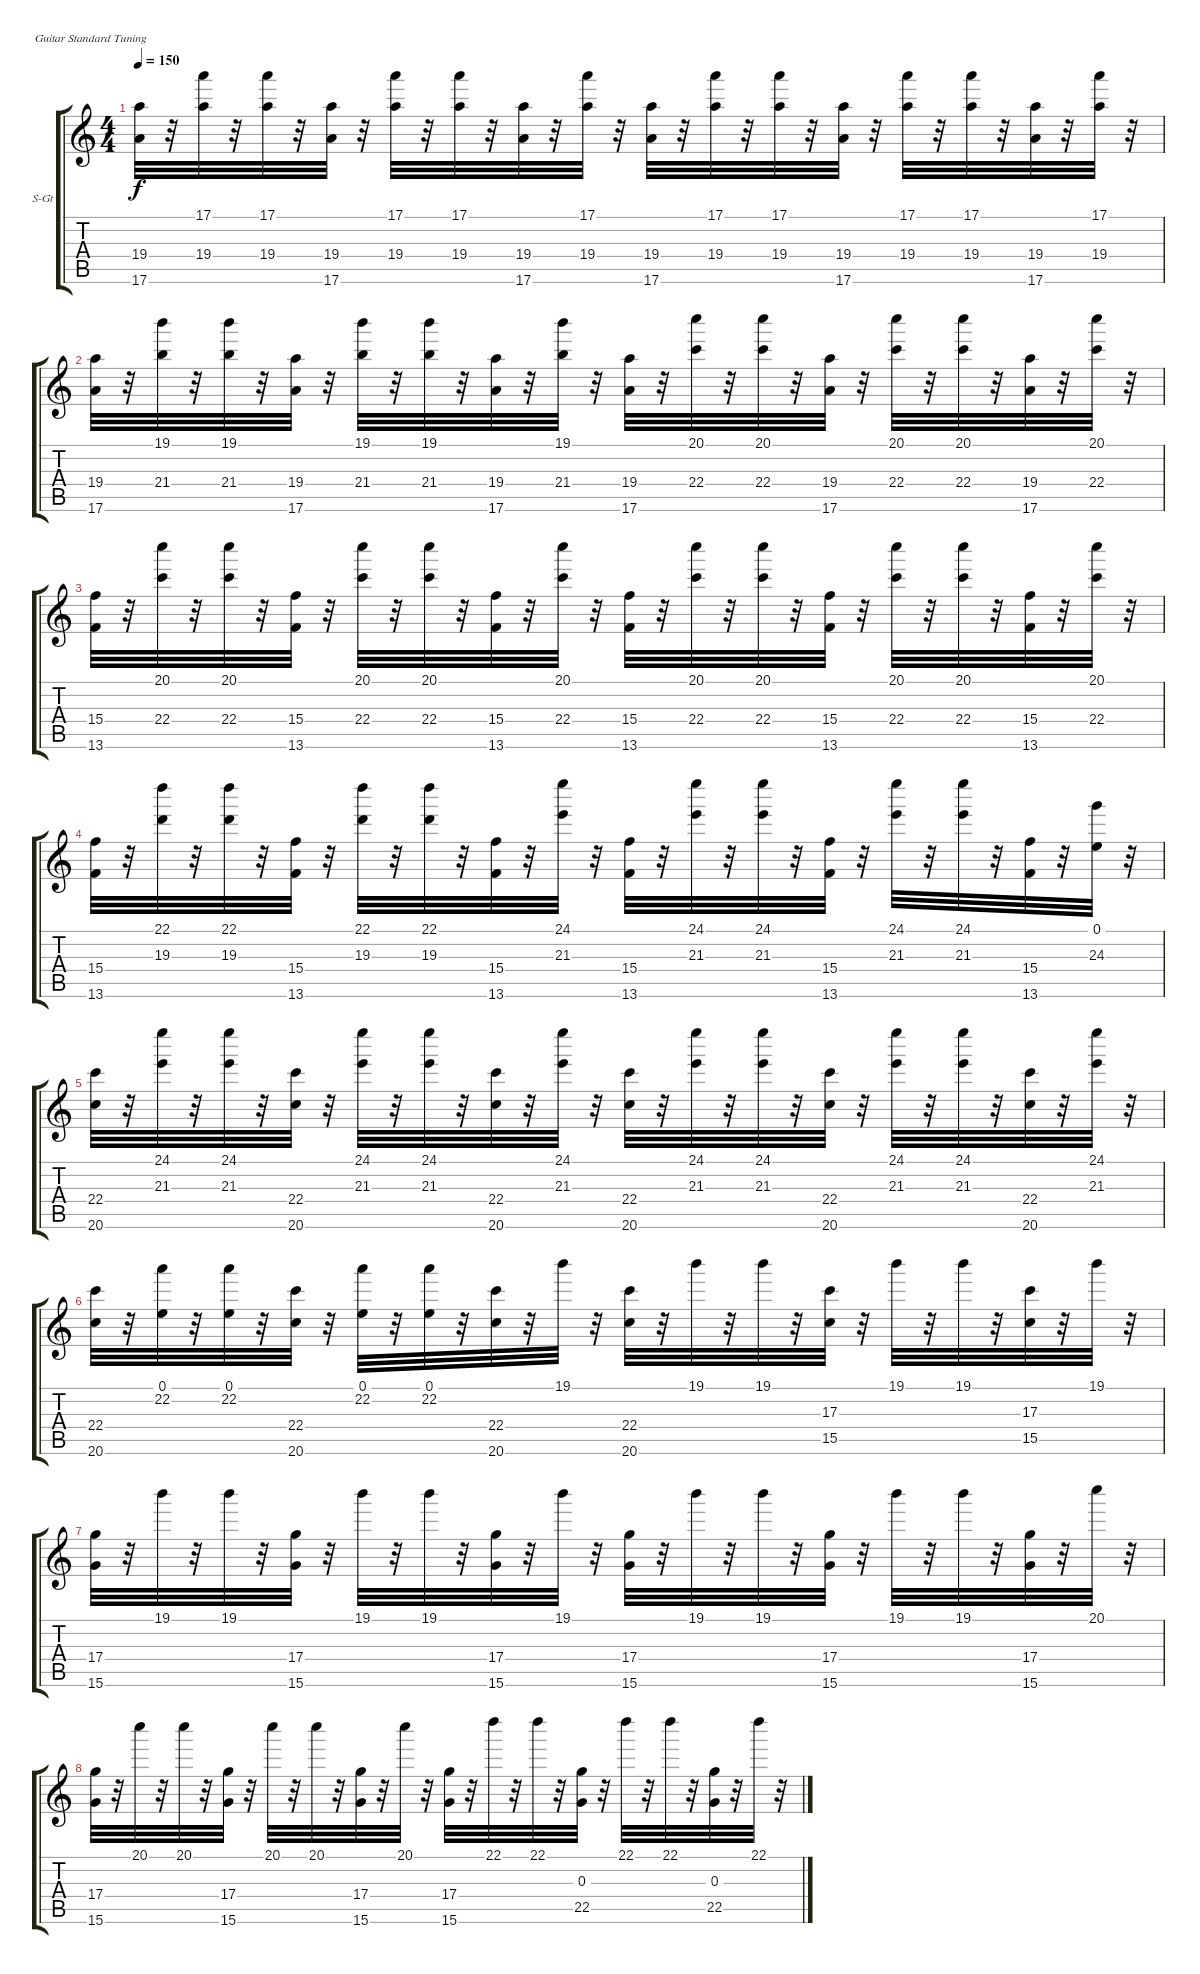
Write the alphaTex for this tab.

\bracketExtendMode groupsimilarinstruments
\firstSystemTrackNameOrientation horizontal
\otherSystemsTrackNameOrientation horizontal
\track ("Synth" "S-Gt") {instrument lead2sawtooth}
\staff {score tabs}
\tuning (E4 B3 G3 D3 A2 E2)
\displaytranspose 12
\ts (4 4)
\tempo 150
\clef g2
\ks c
(19.4 17.6).32{dy f} r.32 (17.1 19.4).32 r.32 (17.1 19.4).32 r.32 (19.4 17.6).32 r.32 (17.1 19.4).32 r.32 (17.1 19.4).32 r.32 (19.4 17.6).32 r.32 (17.1 19.4).32 r.32 (19.4 17.6).32 r.32 (17.1 19.4).32 r.32 (17.1 19.4).32 r.32 (19.4 17.6).32 r.32 (17.1 19.4).32 r.32 (17.1 19.4).32 r.32 (19.4 17.6).32 r.32 (17.1 19.4).32 r.32 |
(19.4 17.6).32 r.32 (19.1 21.4).32 r.32 (19.1 21.4).32 r.32 (19.4 17.6).32 r.32 (19.1 21.4).32 r.32 (19.1 21.4).32 r.32 (19.4 17.6).32 r.32 (19.1 21.4).32 r.32 (19.4 17.6).32 r.32 (20.1 22.4).32 r.32 (20.1 22.4).32 r.32 (19.4 17.6).32 r.32 (20.1 22.4).32 r.32 (20.1 22.4).32 r.32 (19.4 17.6).32 r.32 (20.1 22.4).32 r.32 |
(15.4 13.6).32 r.32 (20.1 22.4).32 r.32 (20.1 22.4).32 r.32 (15.4 13.6).32 r.32 (20.1 22.4).32 r.32 (20.1 22.4).32 r.32 (15.4 13.6).32 r.32 (20.1 22.4).32 r.32 (15.4 13.6).32 r.32 (20.1 22.4).32 r.32 (20.1 22.4).32 r.32 (15.4 13.6).32 r.32 (20.1 22.4).32 r.32 (20.1 22.4).32 r.32 (15.4 13.6).32 r.32 (20.1 22.4).32 r.32 |
(15.4 13.6).32 r.32 (22.1 19.3).32 r.32 (22.1 19.3).32 r.32 (15.4 13.6).32 r.32 (22.1 19.3).32 r.32 (22.1 19.3).32 r.32 (15.4 13.6).32 r.32 (24.1 21.3).32 r.32 (15.4 13.6).32 r.32 (24.1 21.3).32 r.32 (24.1 21.3).32 r.32 (15.4 13.6).32 r.32 (24.1 21.3).32 r.32 (24.1 21.3).32 r.32 (15.4 13.6).32 r.32 (0.1 24.3).32 r.32 |
(22.4 20.6).32 r.32 (24.1 21.3).32 r.32 (24.1 21.3).32 r.32 (22.4 20.6).32 r.32 (24.1 21.3).32 r.32 (24.1 21.3).32 r.32 (22.4 20.6).32 r.32 (24.1 21.3).32 r.32 (22.4 20.6).32 r.32 (24.1 21.3).32 r.32 (24.1 21.3).32 r.32 (22.4 20.6).32 r.32 (24.1 21.3).32 r.32 (24.1 21.3).32 r.32 (22.4 20.6).32 r.32 (24.1 21.3).32 r.32 |
(22.4 20.6).32 r.32 (0.1 22.2).32 r.32 (0.1 22.2).32 r.32 (22.4 20.6).32 r.32 (0.1 22.2).32 r.32 (0.1 22.2).32 r.32 (22.4 20.6).32 r.32 19.1.32 r.32 (22.4 20.6).32 r.32 19.1.32 r.32 19.1.32 r.32 (17.3 15.5).32 r.32 19.1.32 r.32 19.1.32 r.32 (17.3 15.5).32 r.32 19.1.32 r.32 |
(17.4 15.6).32 r.32 19.1.32 r.32 19.1.32 r.32 (17.4 15.6).32 r.32 19.1.32 r.32 19.1.32 r.32 (17.4 15.6).32 r.32 19.1.32 r.32 (17.4 15.6).32 r.32 19.1.32 r.32 19.1.32 r.32 (17.4 15.6).32 r.32 19.1.32 r.32 19.1.32 r.32 (17.4 15.6).32 r.32 20.1.32 r.32 |
(17.4 15.6).32 r.32 20.1.32 r.32 20.1.32 r.32 (17.4 15.6).32 r.32 20.1.32 r.32 20.1.32 r.32 (17.4 15.6).32 r.32 20.1.32 r.32 (17.4 15.6).32 r.32 22.1.32 r.32 22.1.32 r.32 (0.3 22.5).32 r.32 22.1.32 r.32 22.1.32 r.32 (0.3 22.5).32 r.32 22.1.32 r.32
